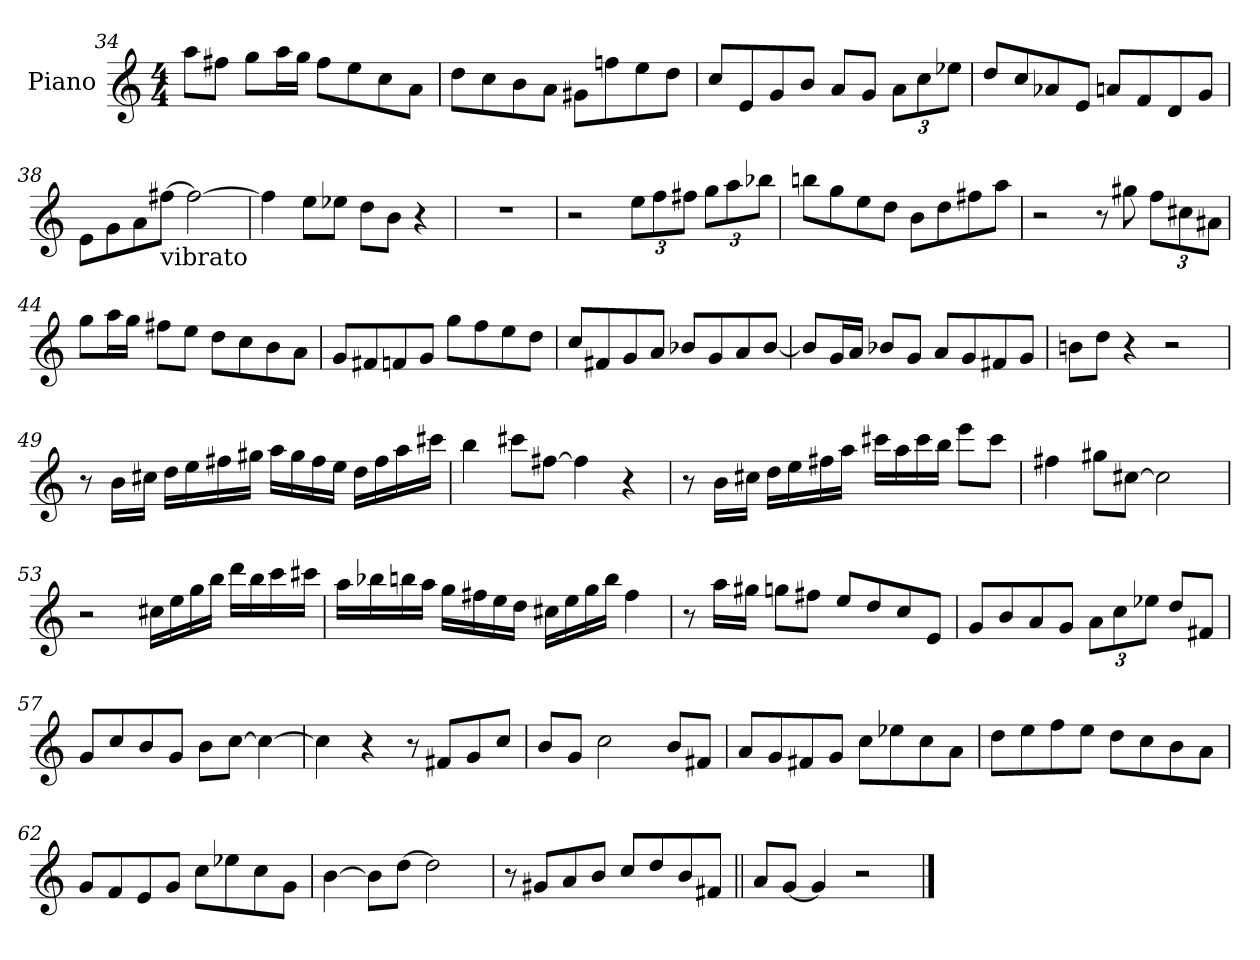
**kern
*part1
*staff1
*I"Piano
*I'Pno.
*clefG2
*k[]
*M4/4
=34
8aa\L
8ff#X\J
8gg\L
16aa\L
16gg\JJ
8ff#\L
8ee\
8cc\
8a\J
=35
8dd\L
8cc\
8b\
8a\J
8g#X\L
8ffn\
8ee\
8dd\J
=36
8cc/L
8e/
8g/
8b/J
8a/L
8g/J
*Xbrackettup
12a\L
12cc\
12ee-X\J
!!LO:PB:g=z
=37
8dd/L
8cc/
8a-X/
8e/J
8an/L
8f/
8d/
8g/J
=38
8e\L
8g\
8a\
!LO:TX:b:t=vibrato
[8ff#X\J
2ff#\_
=39
4ff#\]
8ee\L
8ee-X\J
8dd\L
8b\J
4r
=40
1r
!!LO:LB:g=z
=41
2r
12ee\L
12ff\
12ff#X\J
12gg\L
12aa\
12bb-X\J
=42
8bbn\L
8gg\
8ee\
8dd\J
8b\L
8dd\
8ff#X\
8aa\J
=43
2r
8r
8gg#X\
12ff\L
12cc#X\
12a#X\J
=44
8gg\L
16aa\L
16gg\JJ
8ff#X\L
8ee\J
8dd\L
8cc\
8b\
8a\J
!!LO:LB:g=z
=45
8g/L
8f#X/
8fn/
8g/J
8gg\L
8ff\
8ee\
8dd\J
=46
8cc/L
8f#X/
8g/
8a/J
8b-X/L
8g/
8a/
[8b-/J
=47
8b-/L]
16g/L
16a/JJ
8b-X/L
8g/J
8a/L
8g/
8f#X/
8g/J
=48
8bn\L
8dd\J
4r
2r
!!LO:LB:g=z
=49
8r
16b\LL
16cc#X\JJ
16dd\LL
16ee\
16ff#X\
16gg#X\JJ
16aa\LL
16gg#\
16ff#\
16ee\JJ
16dd\LL
16ff#\
16aa\
16ccc#X\JJ
=50
4bb\
8ccc#X\L
[8ff#X\J
4ff#\]
4r
=51
8r
16b\LL
16cc#X\JJ
16dd\LL
16ee\
16ff#X\
16aa\JJ
16ccc#X\LL
16aa\
16ccc#\
16bb\JJ
8eee\L
8ccc#\J
!!LO:LB:g=z
=52
4ff#X\
8gg#X\L
[8cc#X\J
2cc#\]
!!LO:LB:g=z
=53
2r
16cc#X\LL
16ee\
16gg\
16bb\JJ
16ddd\LL
16bb\
16ccc\
16ccc#X\JJ
=54
16aa\LL
16bb-X\
16bbn\
16aa\JJ
16gg\LL
16ff#X\
16ee\
16dd\JJ
16cc#X\LL
16ee\
16gg\
16bb\JJ
4ff#\
=55
8r
16aa\LL
16gg#X\JJ
8ggn\L
8ff#X\J
8ee/L
8dd/
8cc/
8e/J
!!LO:LB:g=z
=56
8g/L
8b/
8a/
8g/J
12a\L
12cc\
12ee-X\J
8dd/L
8f#X/J
!!LO:LB:g=z
=57
8g/L
8cc/
8b/
8g/J
8b\L
[8cc\J
4cc\_
=58
4cc\]
4r
8r
8f#X/L
8g/
8cc/J
=59
8b/L
8g/J
2cc\
8b/L
8f#X/J
=60
8a/L
8g/
8f#X/
8g/J
8cc\L
8ee-X\
8cc\
8a\J
!!LO:LB:g=z
=61
8dd\L
8ee\
8ff\
8ee\J
8dd\L
8cc\
8b\
8a\J
=62
8g/L
8f/
8e/
8g/J
8cc\L
8ee-X\
8cc\
8g\J
=63
[4b\
8b\L]
[8dd\J
2dd\]
=64
8r
8g#X/L
8a/
8b/J
8cc/L
8dd/
8b/
8f#X/J
=65||
8a/L
[8g/J
4g/]
2r
==
*-
